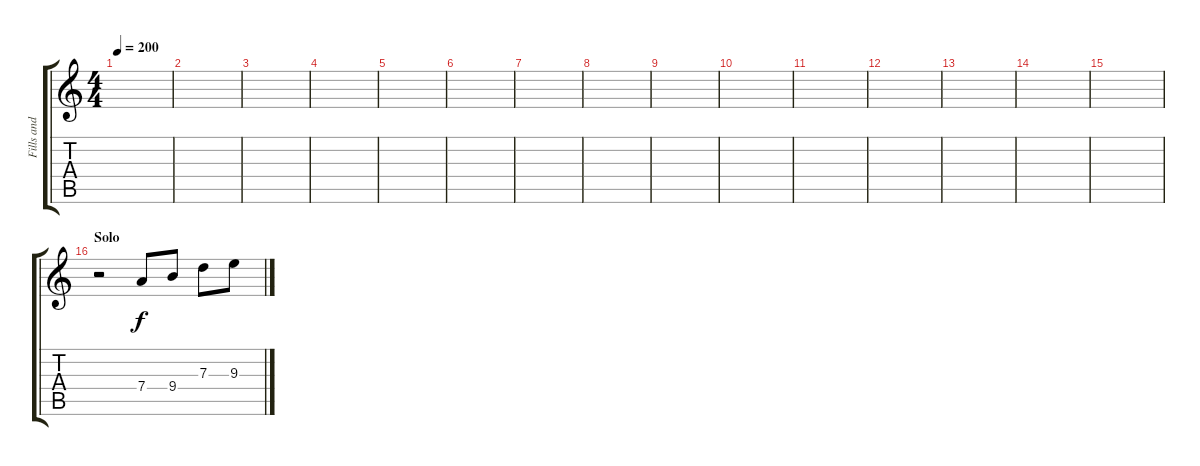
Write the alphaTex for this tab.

\track ("Fills and solos" "Fills and ") {instrument overdrivenguitar}
\staff {score tabs}
\tuning (E4 B3 G3 D3 A2 E2) {hide}
\ts (4 4)
\tempo 200
\clef g2
\ks c
|
|
|
|
|
|
|
|
|
|
|
|
|
|
|
\section ("" "Solo")
r.2 7.4.8 9.4.8 7.3.8 9.3.8
